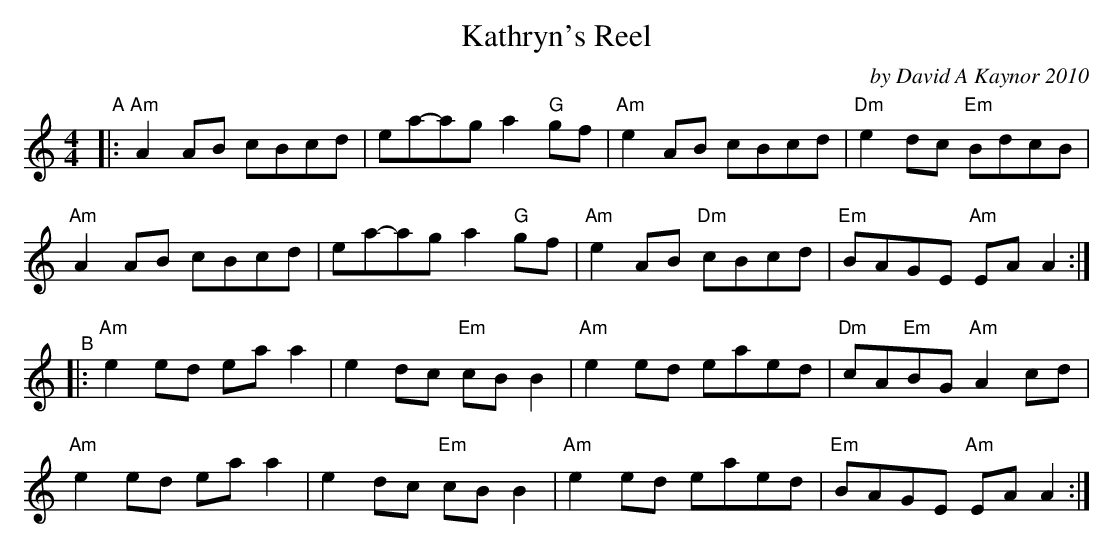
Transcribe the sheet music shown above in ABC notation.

X:1
T: Kathryn's Reel
C: by David A Kaynor 2010
M: 4/4
L: 1/8
K: Am
"^A"|:\
"Am"A2AB cBcd | ea-ag a2"G"gf | "Am"e2AB     cBcd | "Dm"e2dc "Em"BdcB |
"Am"A2AB cBcd | ea-ag a2"G"gf | "Am"e2AB "Dm"cBcd | "Em"BAGE "Am"EAA2 :|
"^B"|:\
"Am"e2ed eaa2 | e2dc "Em"cBB2 | "Am"e2ed eaed | "Dm"cA"Em"BG "Am"A2cd |
"Am"e2ed eaa2 | e2dc "Em"cBB2 | "Am"e2ed eaed | "Em"BAGE     "Am"EAA2 :|
